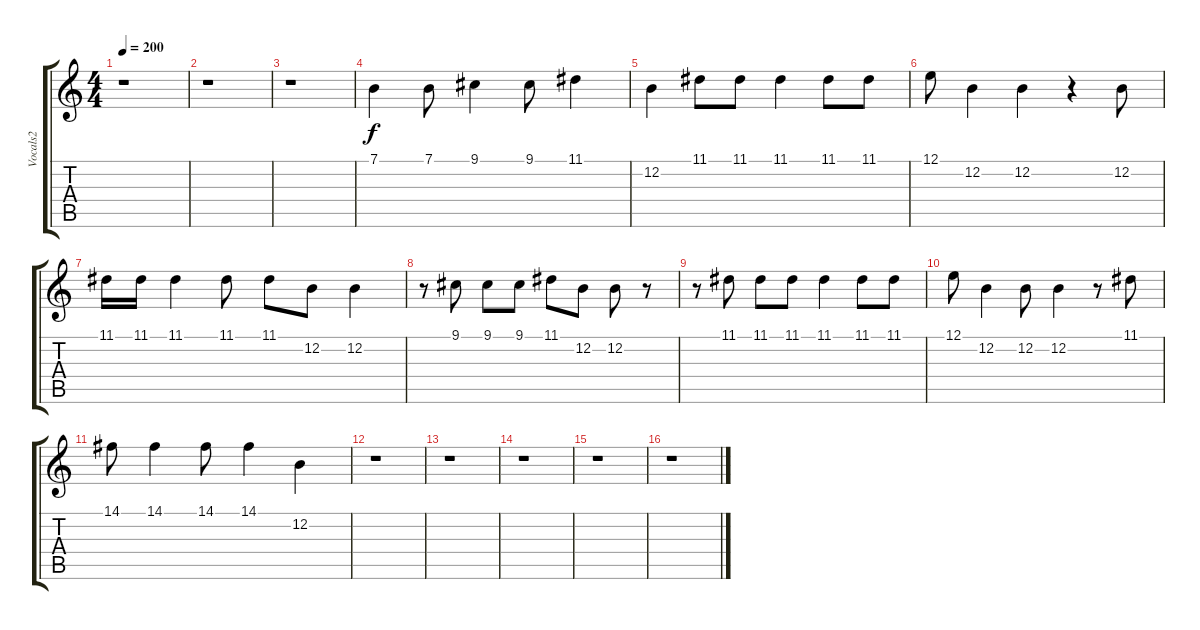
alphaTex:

\track ("Vocals2" "Vocals2") {instrument recorder}
\staff {score tabs}
\tuning (E4 B3 G3 D3 A2 E2) {hide}
\ts (4 4)
\tempo 200
\clef g2
\ks c
r.1{dy f} |
r.1 |
r.1 |
7.1.4 7.1.8 9.1.4 9.1.8 11.1.4 |
12.2.4 11.1.8 11.1.8 11.1.4 11.1.8 11.1.8 |
12.1.8 12.2.4 12.2.4 r.4 12.2.8 |
11.1.16 11.1.16 11.1.4 11.1.8 11.1.8 12.2.8 12.2.4 |
r.8 9.1.8 9.1.8 9.1.8 11.1.8 12.2.8 12.2.8 r.8 |
r.8 11.1.8 11.1.8 11.1.8 11.1.4 11.1.8 11.1.8 |
12.1.8 12.2.4 12.2.8 12.2.4 r.8 11.1.8 |
14.1.8 14.1.4 14.1.8 14.1.4 12.2.4 |
r.1 |
r.1 |
r.1 |
r.1 |
r.1
